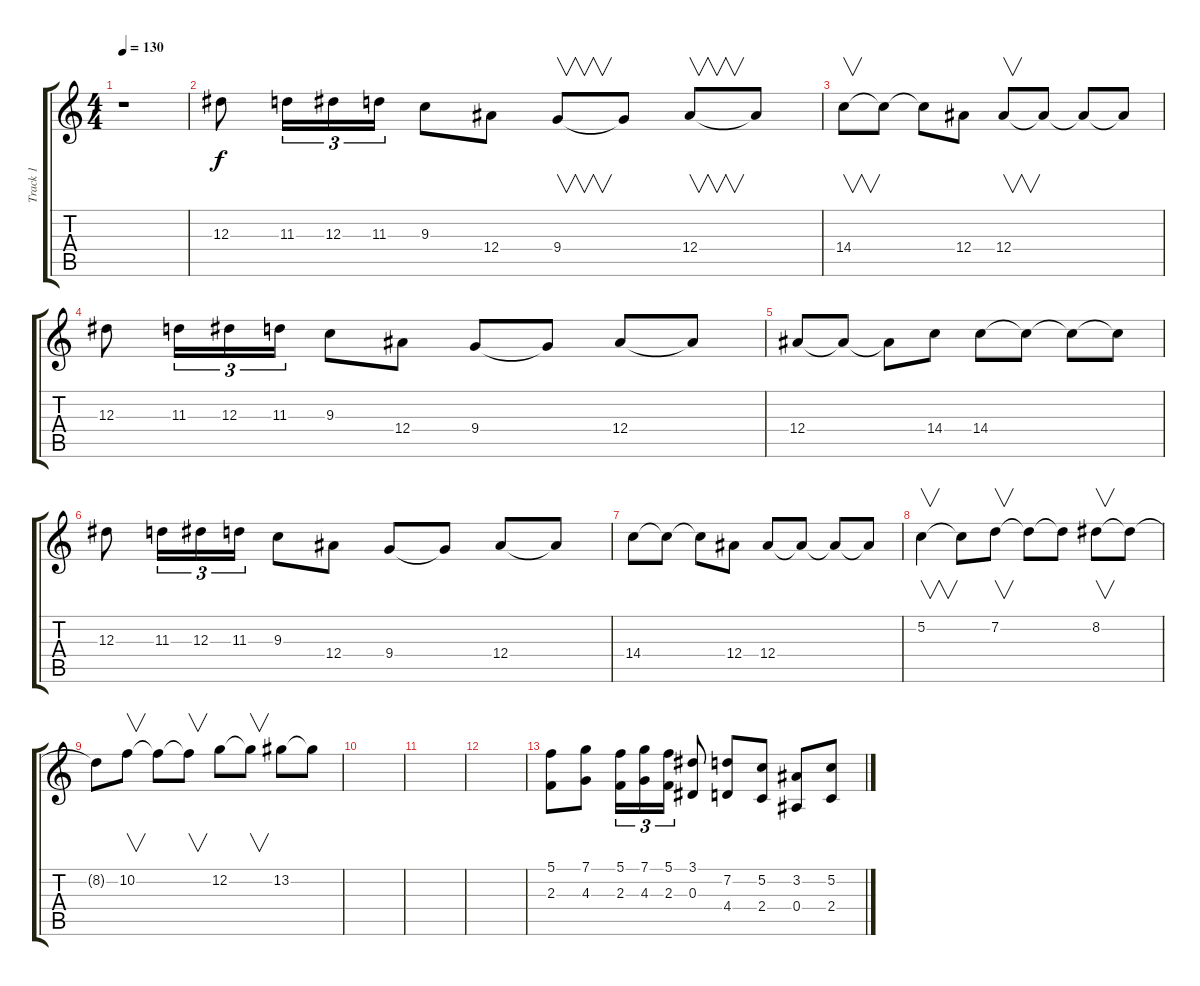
\track ("Track 1" "Track 1") {instrument overdrivenguitar}
\staff {score tabs}
\tuning (C4 G3 Eb3 Bb2 F2 C2) {hide}
\ts (4 4)
\tempo 130
\clef g2
\ks c
r.1{dy f instrument overdrivenguitar} |
12.3.8 11.3.16{tu (3 2)} 12.3.16{tu (3 2)} 11.3.16{tu (3 2)} 9.3.8 12.4.8 9.4.8{v} 9.4{t}.8 12.4.8{v} 12.4{t}.8 |
14.4.8{v} 14.4{t}.8 14.4{t}.8 12.4.8 12.4.8{v} 12.4{t}.8 12.4{t}.8 12.4{t}.8 |
12.3.8 11.3.16{tu (3 2)} 12.3.16{tu (3 2)} 11.3.16{tu (3 2)} 9.3.8 12.4.8 9.4.8 9.4{t}.8 12.4.8 12.4{t}.8 |
12.4.8 12.4{t}.8 12.4{t}.8 14.4.8 14.4.8 14.4{t}.8 14.4{t}.8 14.4{t}.8 |
12.3.8 11.3.16{tu (3 2)} 12.3.16{tu (3 2)} 11.3.16{tu (3 2)} 9.3.8 12.4.8 9.4.8 9.4{t}.8 12.4.8 12.4{t}.8 |
14.4.8 14.4{t}.8 14.4{t}.8 12.4.8 12.4.8 12.4{t}.8 12.4{t}.8 12.4{t}.8 |
5.2.4{v} 5.2{t}.8 7.2.8{v} 7.2{t}.8 7.2{t}.8 8.2.8{v} 8.2{t}.8 |
8.2{t}.8 10.2.8{v} 10.2{t}.8 10.2{t}.8{v} 12.2.8 12.2{t}.8{v} 13.2.8 13.2{t}.8 |
|
|
|
(5.1 2.3).8 (7.1 4.3).8 (5.1 2.3).16{tu (3 2)} (7.1 4.3).16{tu (3 2)} (5.1 2.3).16{tu (3 2)} (3.1 0.3).8 (7.2 4.4).8 (5.2 2.4).8 (3.2 0.4).8 (5.2 2.4).8
